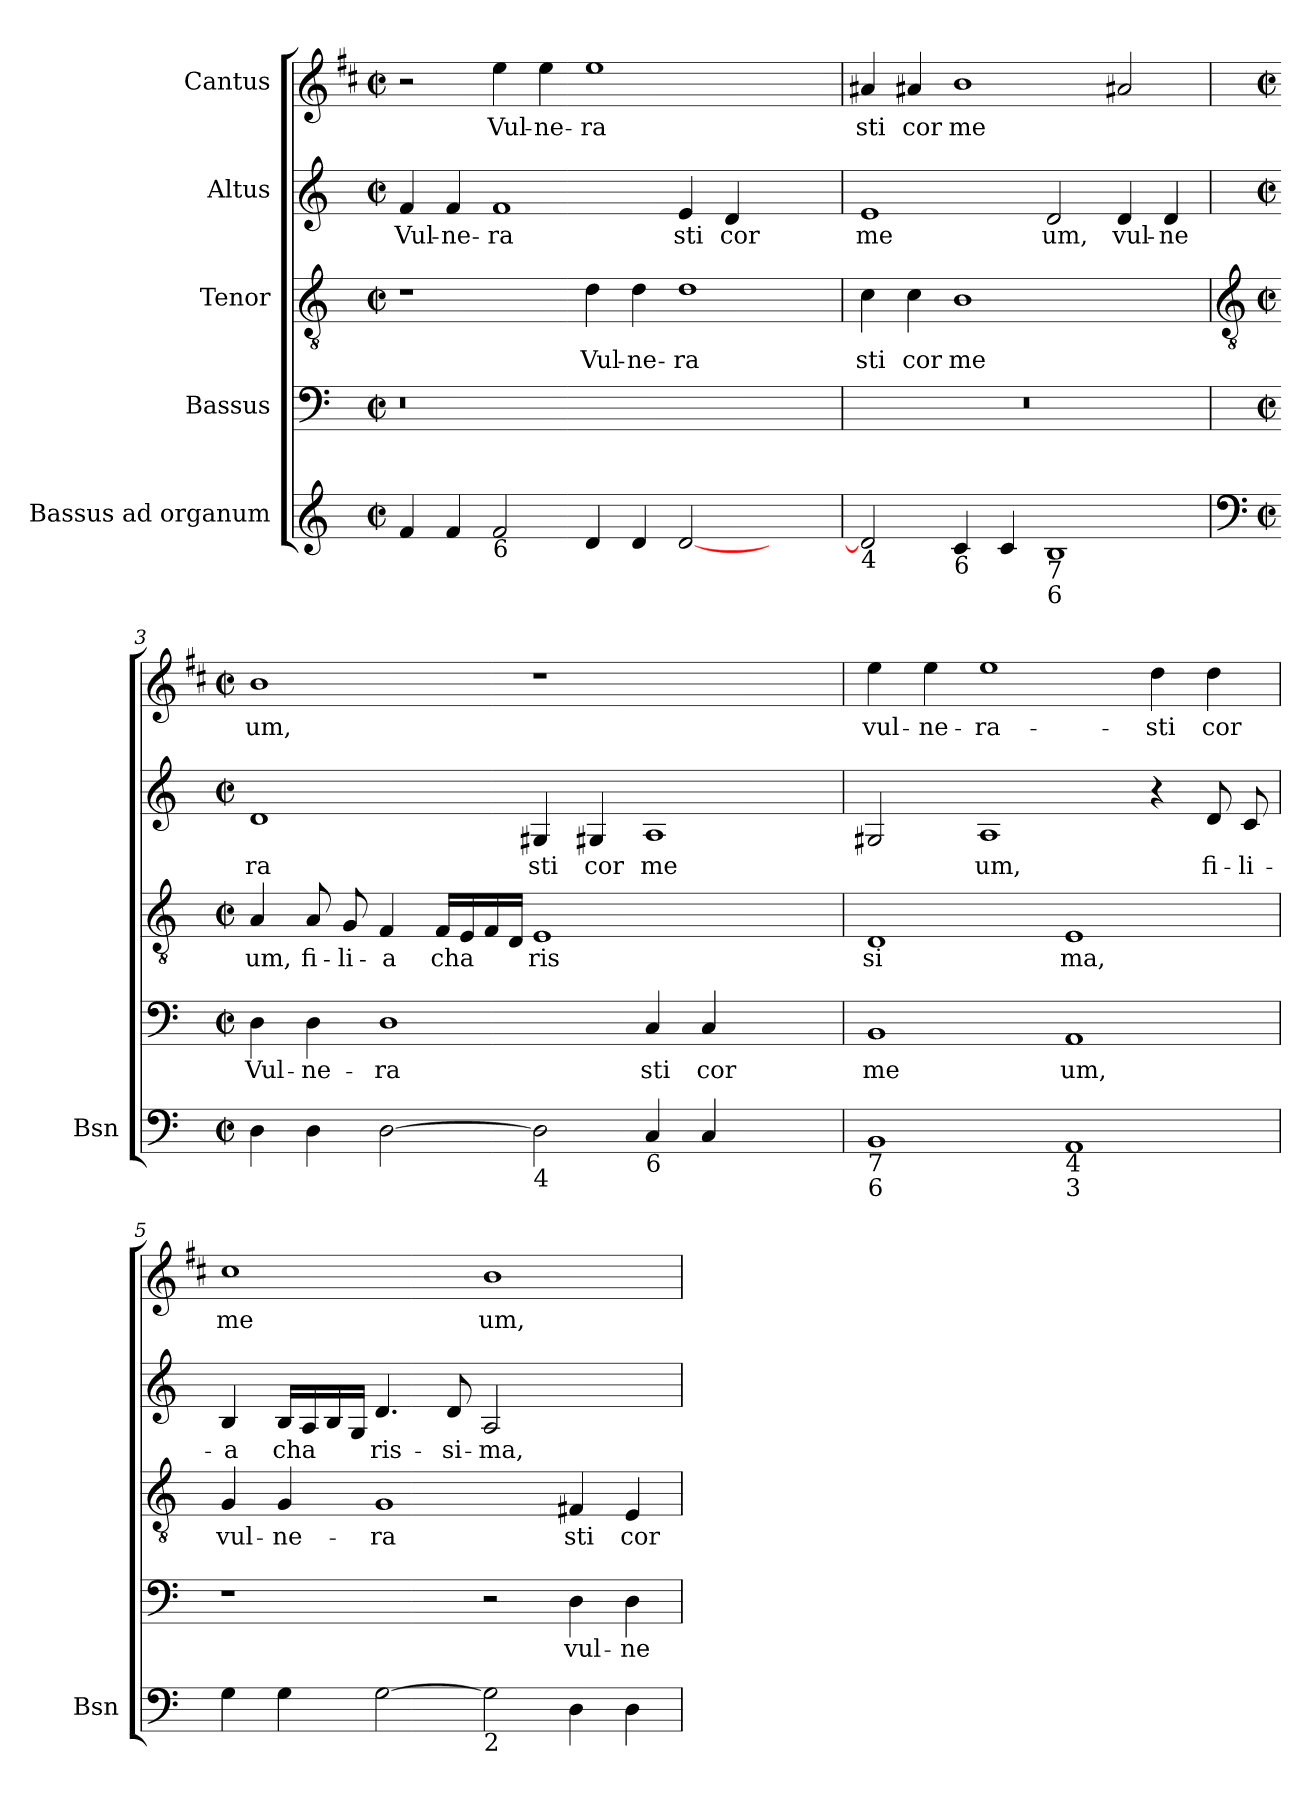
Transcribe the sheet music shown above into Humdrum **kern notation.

**kern	**kern	**text	**kern	**text	**kern	**text	**kern	**text
*part5	*part4	*part4	*part3	*part3	*part2	*part2	*part1	*part1
*staff5	*staff4	*staff4	*staff3	*staff3	*staff2	*staff2	*staff1	*staff1
*I"Bassus ad organum	*I"Bassus	*	*I"Tenor	*	*I"Altus	*	*I"Cantus	*
*I'Bsn	*	*	*	*	*	*	*	*
*clefG2	*clefF4	*	*clefGv2	*	*clefG2	*	*clefG2	*
*	*	*	*	*	*	*	*ITrd1c2	*
*k[]	*k[]	*	*k[]	*	*k[]	*	*k[]	*
*C:	*C:	*	*C:	*	*C:	*	*C:	*
*M4/2	*M4/2	*	*M4/2	*	*M4/2	*	*M4/2	*
*met(c|)	*met(c|)	*	*met(c|)	*	*met(c|)	*	*met(c|)	*
=1	=1	=1	=1	=1	=1	=1	=1	=1
!	!	!	!	!	!	!LO:LY:b	!	!
4f	0r	.	1r	.	4f	Vul-	2r	.
!	!	!	!	!	!	!LO:LY:b	!	!
4f	.	.	.	.	4f	-ne-	.	.
!LO:TX:b:t=6	!	!	!	!	!	!	!	!
!	!	!	!	!	!	!LO:LY:b	!	!LO:LY:b
2f	.	.	.	.	1f	-ra	4dd	Vul-
!	!	!	!	!	!	!	!	!LO:LY:b
.	.	.	.	.	.	.	4dd	-ne-
!	!	!	!	!LO:LY:b	!	!	!	!LO:LY:b
4d	.	.	4d	Vul-	.	.	1dd	-ra
!	!	!	!	!LO:LY:b	!	!	!	!
4d	.	.	4d	-ne-	.	.	.	.
!	!	!	!	!LO:LY:b	!	!LO:LY:b	!	!
[2d	.	.	1d	-ra	4e	sti	.	.
!	!	!	!	!	!	!LO:LY:b	!	!
.	.	.	.	.	4d	cor	.	.
2ryy	2ryy	.	.	.	2ryy	.	2ryy	.
=2	=2	=2	=2	=2	=2	=2	=2	=2
!LO:TX:b:t=4	!	!	!	!	!	!	!	!
!	!	!	!	!LO:LY:b	!	!LO:LY:b	!	!LO:LY:b
2d]	0r	.	4c	sti	1e	me	4g#X	sti
!	!	!	!	!LO:LY:b	!	!	!	!LO:LY:b
.	.	.	4c	cor	.	.	4g#X	cor
!LO:TX:b:t=6	!	!	!	!	!	!	!	!
!	!	!	!	!LO:LY:b	!	!	!	!LO:LY:b
4c	.	.	1B	me	.	.	1a	me
4c	.	.	.	.	.	.	.	.
!LO:TX:b:t=7	!	!	!	!	!	!	!	!
!LO:TX:b:t=6	!	!	!	!	!	!	!	!
!	!	!	!	!	!	!LO:LY:b	!	!
1B	.	.	.	.	2d	um,	.	.
!	!	!	!	!	!	!LO:LY:b	!	!
.	.	.	2ryy	.	4d	vul-	2g#X	.
!	!	!	!	!	!	!LO:LY:b	!	!
.	.	.	.	.	4d	-ne	.	.
!!LO:LB:g=z
=3	=3	=3	=3	=3	=3	=3	=3	=3
*clefF4	*	*	*clefGv2	*	*	*	*	*
*M4/2	*M4/2	*	*M4/2	*	*M4/2	*	*M4/2	*
*met(c|)	*met(c|)	*	*met(c|)	*	*met(c|)	*	*met(c|)	*
!	!	!LO:LY:b	!	!LO:LY:b	!	!LO:LY:b	!	!LO:LY:b
4D	4D	Vul-	4A	um,	1d	ra	1a	um,
!	!	!LO:LY:b	!	!LO:LY:b	!	!	!	!
4D	4D	-ne-	8A	fi-	.	.	.	.
!	!	!	!	!LO:LY:b	!	!	!	!
.	.	.	8G	-li-	.	.	.	.
!	!	!LO:LY:b	!	!LO:LY:b	!	!	!	!
[2D	1D	-ra	4F	-a	.	.	.	.
!	!	!	!	!LO:LY:b	!	!	!	!
.	.	.	16FLL	cha	.	.	.	.
.	.	.	16E	.	.	.	.	.
.	.	.	16F	.	.	.	.	.
.	.	.	16DJJ	.	.	.	.	.
!LO:TX:b:t=4	!	!	!	!	!	!	!	!
!	!	!	!	!LO:LY:b	!	!LO:LY:b	!	!
2D]	.	.	1E	ris	4G#X	sti	1r	.
!	!	!	!	!	!	!LO:LY:b	!	!
.	.	.	.	.	4G#X	cor	.	.
!LO:TX:b:t=6	!	!	!	!	!	!	!	!
!	!	!LO:LY:b	!	!	!	!LO:LY:b	!	!
4C	4C	sti	.	.	1A	me	.	.
!	!	!LO:LY:b	!	!	!	!	!	!
4C	4C	cor	.	.	.	.	.	.
2ryy	2ryy	.	2ryy	.	.	.	2ryy	.
=4	=4	=4	=4	=4	=4	=4	=4	=4
!LO:TX:b:t=7	!	!	!	!	!	!	!	!
!LO:TX:b:t=6	!	!	!	!	!	!	!	!
!	!	!LO:LY:b	!	!LO:LY:b	!	!	!	!LO:LY:b
1BB	1BB	me	1D	si	2G#X	.	4dd	vul-
!	!	!	!	!	!	!	!	!LO:LY:b
.	.	.	.	.	.	.	4dd	-ne-
!	!	!	!	!	!	!LO:LY:b	!	!LO:LY:b
.	.	.	.	.	1A	um,	1dd	-ra-
!LO:TX:b:t=4	!	!	!	!	!	!	!	!
!LO:TX:b:t=3	!	!	!	!	!	!	!	!
!	!	!LO:LY:b	!	!LO:LY:b	!	!	!	!
1AA	1AA	um,	1E	ma,	.	.	.	.
!	!	!	!	!	!	!	!	!LO:LY:b
.	.	.	.	.	4r	.	4cc	-sti
!	!	!	!	!	!	!LO:LY:b	!	!LO:LY:b
.	.	.	.	.	8d	fi-	4cc	cor
!	!	!	!	!	!	!LO:LY:b	!	!
.	.	.	.	.	8c	-li-	.	.
=5	=5	=5	=5	=5	=5	=5	=5	=5
!	!	!	!	!LO:LY:b	!	!LO:LY:b	!	!LO:LY:b
4G	1r	.	4G	vul-	4B	-a	1b	me
!	!	!	!	!LO:LY:b	!	!LO:LY:b	!	!
4G	.	.	4G	-ne-	16BLL	cha	.	.
.	.	.	.	.	16A	.	.	.
.	.	.	.	.	16B	.	.	.
.	.	.	.	.	16GJJ	.	.	.
!	!	!	!	!LO:LY:b	!	!LO:LY:b	!	!
[2G	.	.	1G	-ra	4.d	ris-	.	.
!	!	!	!	!	!	!LO:LY:b	!	!
.	.	.	.	.	8d	-si-	.	.
!LO:TX:b:t=2	!	!	!	!	!	!	!	!
!	!	!	!	!	!	!LO:LY:b	!	!LO:LY:b
2G]	2r	.	.	.	2A	-ma,	1a	um,
!	!	!LO:LY:b	!	!LO:LY:b	!	!	!	!
4D	4D	vul-	4F#X	sti	2ryy	.	.	.
!	!	!LO:LY:b	!	!LO:LY:b	!	!	!	!
4D	4D	-ne-	4E	cor	.	.	.	.
=	=	=	=	=	=	=	=	=
*-	*-	*-	*-	*-	*-	*-	*-	*-
